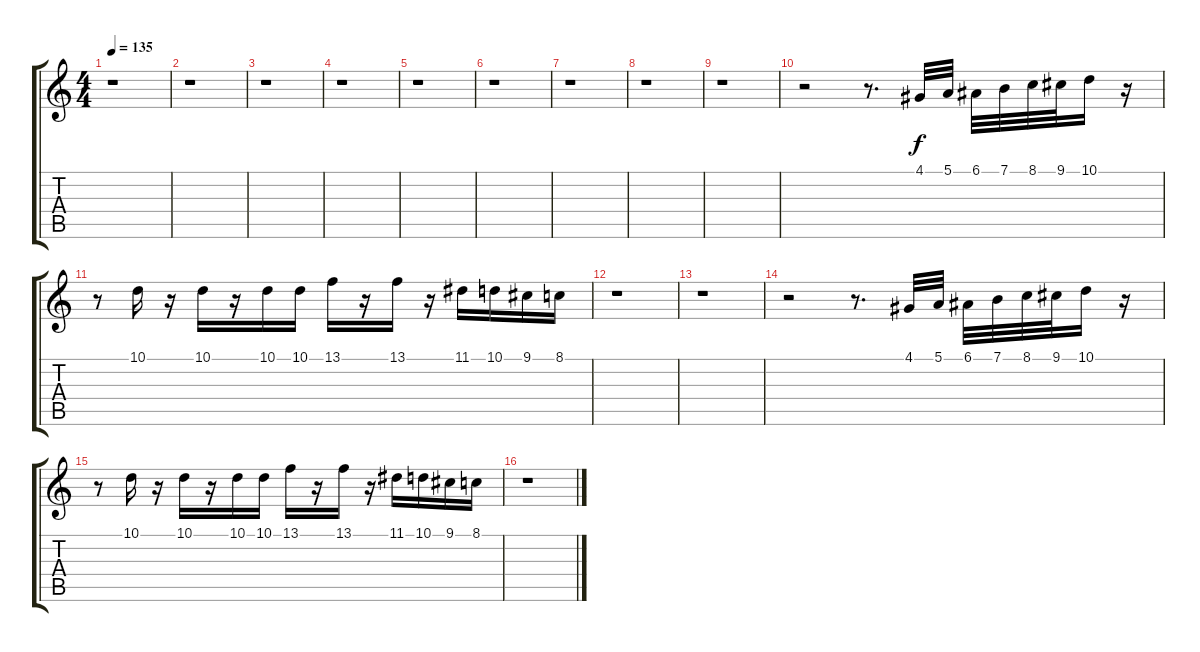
\track "" {instrument frenchhorn}
\staff {score tabs}
\tuning (E4 B3 G3 D3 A2 E2) {hide}
\ts (4 4)
\tempo 135
\clef g2
\ks c
r.1{dy f instrument frenchhorn} |
r.1 |
r.1 |
r.1 |
r.1 |
r.1 |
r.1 |
r.1 |
r.1 |
r.2 r.8{d} 4.1.32 5.1.32{volume 7} 6.1.32{volume 8} 7.1.32{volume 9} 8.1.32{volume 10} 9.1.32{volume 11} 10.1.16{volume 12} r.16 |
r.8 10.1.16 r.16 10.1.16 r.16 10.1.16 10.1.16 13.1.16 r.16 13.1.16 r.16 11.1.16 10.1.16 9.1.16 8.1.16{volume 9} |
r.1 |
r.1 |
r.2 r.8{d} 4.1.32{volume 6} 5.1.32{volume 7} 6.1.32{volume 8} 7.1.32{volume 9} 8.1.32{volume 10} 9.1.32{volume 11} 10.1.16{volume 12} r.16 |
r.8 10.1.16 r.16 10.1.16 r.16 10.1.16 10.1.16 13.1.16 r.16 13.1.16 r.16 11.1.16 10.1.16 9.1.16 8.1.16{volume 9} |
r.1
